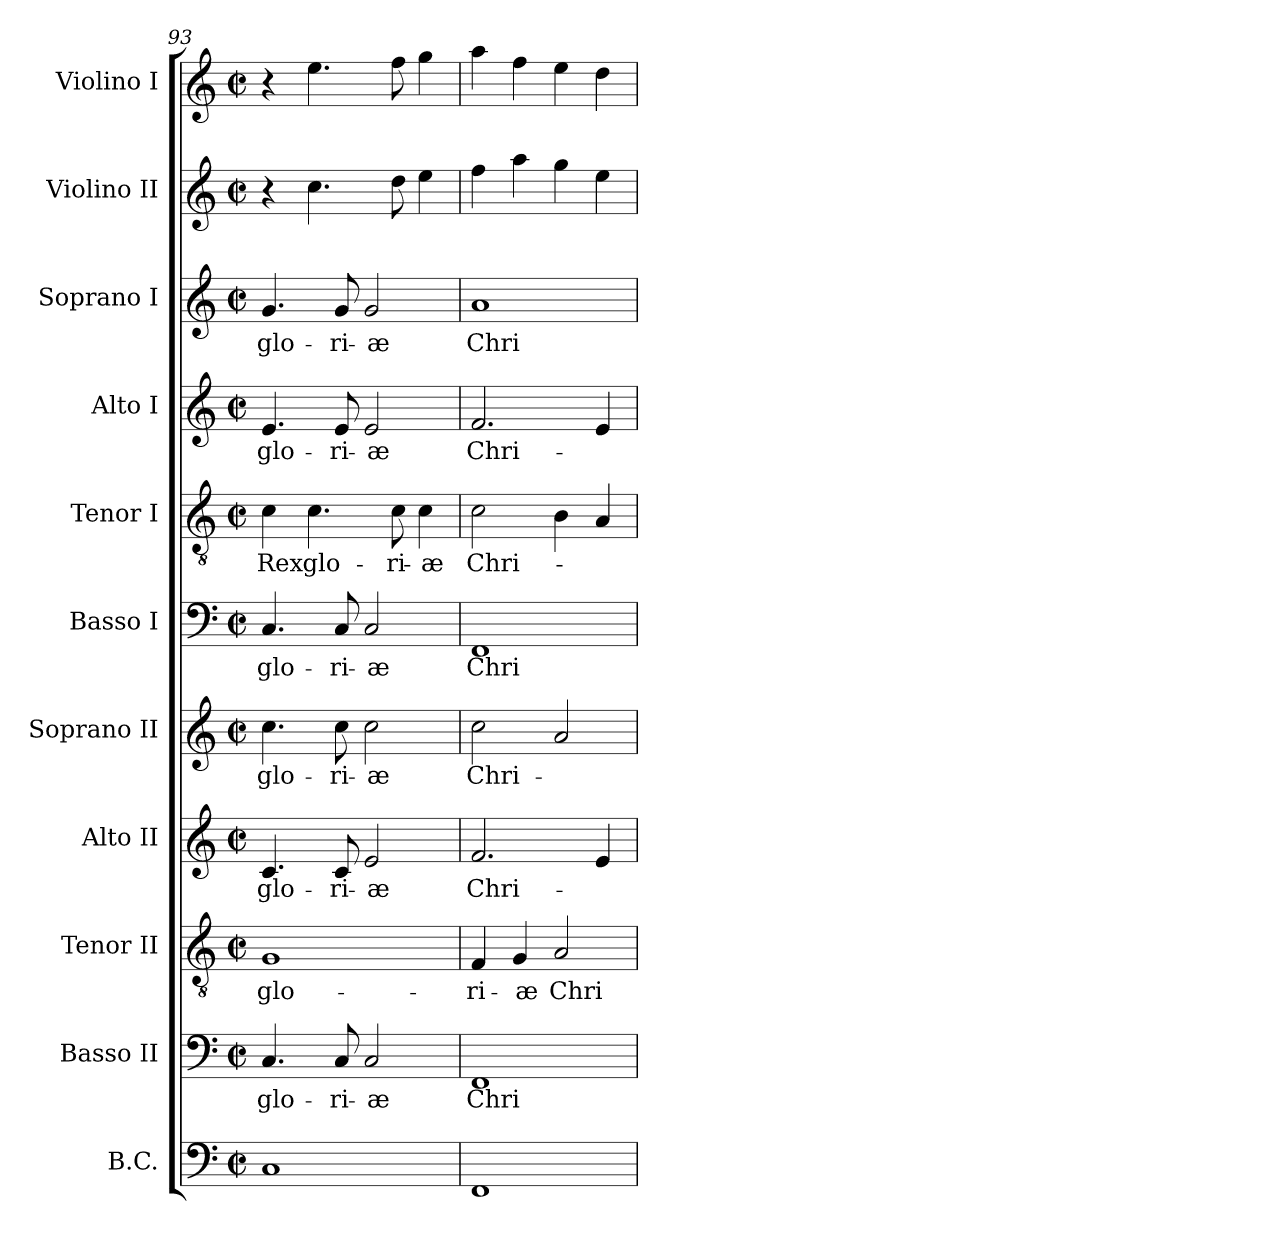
**kern	**kern	**text	**kern	**text	**kern	**text	**kern	**text	**kern	**text	**kern	**text	**kern	**text	**kern	**text	**kern	**kern
*part11	*part10	*part10	*part9	*part9	*part8	*part8	*part7	*part7	*part6	*part6	*part5	*part5	*part4	*part4	*part3	*part3	*part2	*part1
*staff11	*staff10	*staff10	*staff9	*staff9	*staff8	*staff8	*staff7	*staff7	*staff6	*staff6	*staff5	*staff5	*staff4	*staff4	*staff3	*staff3	*staff2	*staff1
*I"B.C.	*I"Basso II	*	*I"Tenor II	*	*I"Alto II	*	*I"Soprano II	*	*I"Basso I	*	*I"Tenor I	*	*I"Alto I	*	*I"Soprano I	*	*I"Violino II	*I"Violino I
*I'BC	*I'B 2	*	*I'T 2	*	*I'A 2	*	*I'S 2	*	*I'B 1	*	*I'T 1	*	*I'A 1	*	*I'S 1	*	*I'Vln. II	*I'Vln. I
*clefF4	*clefF4	*	*clefGv2	*	*clefG2	*	*clefG2	*	*clefF4	*	*clefGv2	*	*clefG2	*	*clefG2	*	*clefG2	*clefG2
*k[]	*k[]	*	*k[]	*	*k[]	*	*k[]	*	*k[]	*	*k[]	*	*k[]	*	*k[]	*	*k[]	*k[]
*C:	*C:	*	*C:	*	*C:	*	*C:	*	*C:	*	*C:	*	*C:	*	*C:	*	*C:	*C:
*M2/2	*M2/2	*	*M2/2	*	*M2/2	*	*M2/2	*	*M2/2	*	*M2/2	*	*M2/2	*	*M2/2	*	*M2/2	*M2/2
*met(c|)	*met(c|)	*	*met(c|)	*	*met(c|)	*	*met(c|)	*	*met(c|)	*	*met(c|)	*	*met(c|)	*	*met(c|)	*	*met(c|)	*met(c|)
=93	=93	=93	=93	=93	=93	=93	=93	=93	=93	=93	=93	=93	=93	=93	=93	=93	=93	=93
!	!	!LO:LY:b	!	!	!	!	!	!	!	!	!	!	!	!	!	!	!	!
!	!	!	!	!LO:LY:b	!	!	!	!	!	!	!	!	!	!	!	!	!	!
!	!	!	!	!	!	!LO:LY:b	!	!	!	!	!	!	!	!	!	!	!	!
!	!	!	!	!	!	!	!	!LO:LY:b	!	!	!	!	!	!	!	!	!	!
!	!	!	!	!	!	!	!	!	!	!LO:LY:b	!	!	!	!	!	!	!	!
!	!	!	!	!	!	!	!	!	!	!	!	!LO:LY:b	!	!	!	!	!	!
!	!	!	!	!	!	!	!	!	!	!	!	!	!	!LO:LY:b	!	!	!	!
!	!	!	!	!	!	!	!	!	!	!	!	!	!	!	!	!LO:LY:b	!	!
1C	4.C/	glo-	1G	glo-	4.c/	glo-	4.cc\	glo-	4.C/	glo-	4c\	Rex	4.e/	glo-	4.g/	glo-	4r	4r
!	!	!	!	!	!	!	!	!	!	!	!	!LO:LY:b	!	!	!	!	!	!
.	.	.	.	.	.	.	.	.	.	.	4.c\	glo-	.	.	.	.	4.cc\	4.ee\
!	!	!LO:LY:b	!	!	!	!	!	!	!	!	!	!	!	!	!	!	!	!
!	!	!	!	!	!	!LO:LY:b	!	!	!	!	!	!	!	!	!	!	!	!
!	!	!	!	!	!	!	!	!LO:LY:b	!	!	!	!	!	!	!	!	!	!
!	!	!	!	!	!	!	!	!	!	!LO:LY:b	!	!	!	!	!	!	!	!
!	!	!	!	!	!	!	!	!	!	!	!	!	!	!LO:LY:b	!	!	!	!
!	!	!	!	!	!	!	!	!	!	!	!	!	!	!	!	!LO:LY:b	!	!
.	8C/	-ri-	.	.	8c/	-ri-	8cc\	-ri-	8C/	-ri-	.	.	8e/	-ri-	8g/	-ri-	.	.
!	!	!LO:LY:b	!	!	!	!	!	!	!	!	!	!	!	!	!	!	!	!
!	!	!	!	!	!	!LO:LY:b	!	!	!	!	!	!	!	!	!	!	!	!
!	!	!	!	!	!	!	!	!LO:LY:b	!	!	!	!	!	!	!	!	!	!
!	!	!	!	!	!	!	!	!	!	!LO:LY:b	!	!	!	!	!	!	!	!
!	!	!	!	!	!	!	!	!	!	!	!	!	!	!LO:LY:b	!	!	!	!
!	!	!	!	!	!	!	!	!	!	!	!	!	!	!	!	!LO:LY:b	!	!
.	2C/	-æ	.	.	2e/	-æ	2cc\	-æ	2C/	-æ	.	.	2e/	-æ	2g/	-æ	.	.
!	!	!	!	!	!	!	!	!	!	!	!	!LO:LY:b	!	!	!	!	!	!
.	.	.	.	.	.	.	.	.	.	.	8c\	-ri-	.	.	.	.	8dd\	8ff\
!	!	!	!	!	!	!	!	!	!	!	!	!LO:LY:b	!	!	!	!	!	!
.	.	.	.	.	.	.	.	.	.	.	4c\	-æ	.	.	.	.	4ee\	4gg\
!!LO:PB:g=z
=94	=94	=94	=94	=94	=94	=94	=94	=94	=94	=94	=94	=94	=94	=94	=94	=94	=94	=94
!	!	!LO:LY:b	!	!	!	!	!	!	!	!	!	!	!	!	!	!	!	!
!	!	!	!	!LO:LY:b	!	!	!	!	!	!	!	!	!	!	!	!	!	!
!	!	!	!	!	!	!LO:LY:b	!	!	!	!	!	!	!	!	!	!	!	!
!	!	!	!	!	!	!	!	!LO:LY:b	!	!	!	!	!	!	!	!	!	!
!	!	!	!	!	!	!	!	!	!	!LO:LY:b	!	!	!	!	!	!	!	!
!	!	!	!	!	!	!	!	!	!	!	!	!LO:LY:b	!	!	!	!	!	!
!	!	!	!	!	!	!	!	!	!	!	!	!	!	!LO:LY:b	!	!	!	!
!	!	!	!	!	!	!	!	!	!	!	!	!	!	!	!	!LO:LY:b	!	!
1FF	1FF	Chri-	4F/	-ri-	2.f/	Chri-	2cc\	Chri-	1FF	Chri-	2c\	Chri-	2.f/	Chri-	1a	Chri-	4ff\	4aa\
!	!	!	!	!LO:LY:b	!	!	!	!	!	!	!	!	!	!	!	!	!	!
.	.	.	4G/	-æ	.	.	.	.	.	.	.	.	.	.	.	.	4aa\	4ff\
!	!	!	!	!LO:LY:b	!	!	!	!	!	!	!	!	!	!	!	!	!	!
.	.	.	2A/	Chri-	.	.	2a/	.	.	.	4B\	.	.	.	.	.	4gg\	4ee\
.	.	.	.	.	4e/	.	.	.	.	.	4A/	.	4e/	.	.	.	4ee\	4dd\
=	=	=	=	=	=	=	=	=	=	=	=	=	=	=	=	=	=	=
*-	*-	*-	*-	*-	*-	*-	*-	*-	*-	*-	*-	*-	*-	*-	*-	*-	*-	*-
